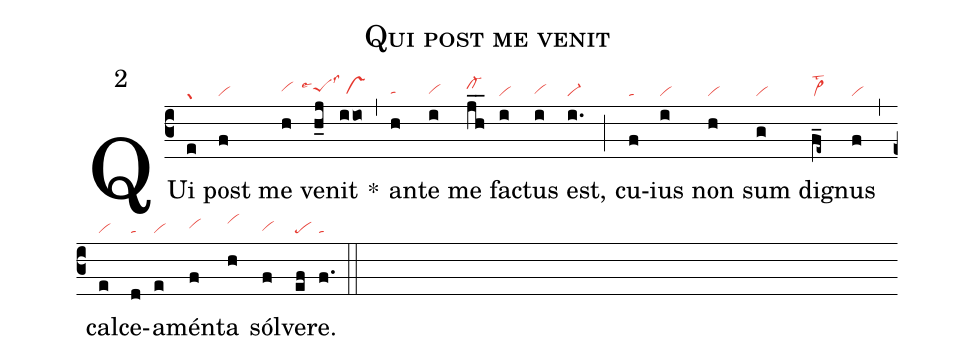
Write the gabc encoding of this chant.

name: Qui post me venit;
mode: 2;
nabc-lines: 1;
%%
(c3)
QUi(e|gr) post(f|vi) me(h|vihh) ve(h_j|````peShhlse4lss3)nit(iio|//vshg) *(,)
an(h|tahg)te(i|vihg) me(jh__|cl-hi) fac(i|vi)tus(i|vihg) est,(i.|vi-) (;)
cu(f|ta)ius(i|vi) non(h|vi) sum(g|vi) di(f_e~|vi>lst2)gnus(f|vi) (,)
cal(e|vi)ce(d|ta)a(e|vi)mén(f|vihh)ta(h|vihj) sól(f|vihg)ve(ef|pe)re.(f.|ta) (::)
